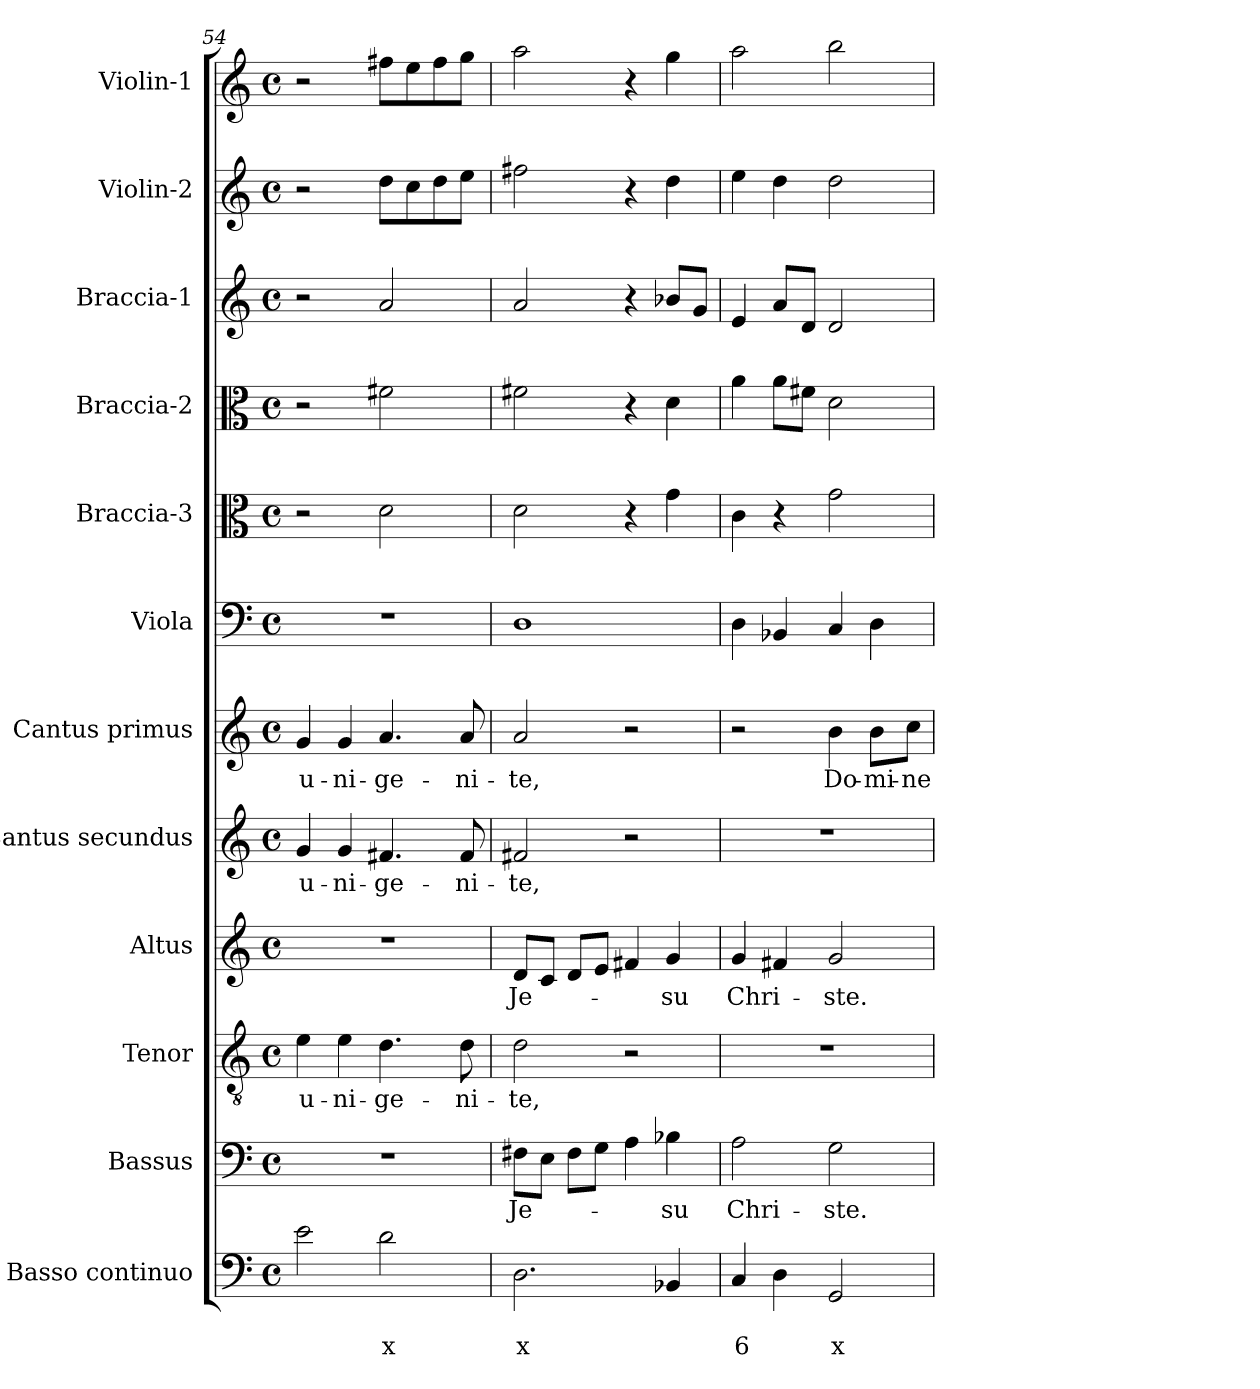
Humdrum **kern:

**kern	**text	**text	**kern	**text	**kern	**text	**kern	**text	**kern	**text	**kern	**text	**kern	**kern	**kern	**kern	**kern	**kern
*part12	*part12	*part12	*part11	*part11	*part10	*part10	*part9	*part9	*part8	*part8	*part7	*part7	*part6	*part5	*part4	*part3	*part2	*part1
*staff12	*staff12	*staff12	*staff11	*staff11	*staff10	*staff10	*staff9	*staff9	*staff8	*staff8	*staff7	*staff7	*staff6	*staff5	*staff4	*staff3	*staff2	*staff1
*I"Basso continuo	*	*	*I"Bassus	*	*I"Tenor	*	*I"Altus	*	*I"Cantus secundus	*	*I"Cantus primus	*	*I"Viola	*I"Braccia-3	*I"Braccia-2	*I"Braccia-1	*I"Violin-2	*I"Violin-1
*I'BC	*	*	*I'B	*	*I'T	*	*I'A	*	*I'C2	*	*I'C1	*	*I'Va	*I'Br3	*I'Br2	*I'Br1	*I'Vi2	*I'Vi1
*clefF4	*	*	*clefF4	*	*clefGv2	*	*clefG2	*	*clefG2	*	*clefG2	*	*clefF4	*clefC3	*clefC3	*clefG2	*clefG2	*clefG2
*k[]	*	*	*k[]	*	*k[]	*	*k[]	*	*k[]	*	*k[]	*	*k[]	*k[]	*k[]	*k[]	*k[]	*k[]
*C:	*	*	*C:	*	*C:	*	*C:	*	*C:	*	*C:	*	*C:	*C:	*C:	*C:	*C:	*C:
*M4/4	*	*	*M4/4	*	*M4/4	*	*M4/4	*	*M4/4	*	*M4/4	*	*M4/4	*M4/4	*M4/4	*M4/4	*M4/4	*M4/4
*met(c)	*	*	*met(c)	*	*met(c)	*	*met(c)	*	*met(c)	*	*met(c)	*	*met(c)	*met(c)	*met(c)	*met(c)	*met(c)	*met(c)
=54	=54	=54	=54	=54	=54	=54	=54	=54	=54	=54	=54	=54	=54	=54	=54	=54	=54	=54
!	!	!	!	!	!	!LO:LY:b	!	!	!	!	!	!	!	!	!	!	!	!
!	!	!	!	!	!	!	!	!	!	!LO:LY:b	!	!	!	!	!	!	!	!
!	!	!	!	!	!	!	!	!	!	!	!	!LO:LY:b	!	!	!	!	!	!
2e\	.	.	1r	.	4e\	u-	1r	.	4g/	u-	4g/	u-	1r	2r	2r	2r	2r	2r
!	!	!	!	!	!	!LO:LY:b	!	!	!	!	!	!	!	!	!	!	!	!
!	!	!	!	!	!	!	!	!	!	!LO:LY:b	!	!	!	!	!	!	!	!
!	!	!	!	!	!	!	!	!	!	!	!	!LO:LY:b	!	!	!	!	!	!
.	.	.	.	.	4e\	-ni-	.	.	4g/	-ni-	4g/	-ni-	.	.	.	.	.	.
!	!	!LO:LY:b	!	!	!	!	!	!	!	!	!	!	!	!	!	!	!	!
!	!	!	!	!	!	!LO:LY:b	!	!	!	!	!	!	!	!	!	!	!	!
!	!	!	!	!	!	!	!	!	!	!LO:LY:b	!	!	!	!	!	!	!	!
!	!	!	!	!	!	!	!	!	!	!	!	!LO:LY:b	!	!	!	!	!	!
2d\	.	x	.	.	4.d\	-ge-	.	.	4.f#X/	-ge-	4.a/	-ge-	.	2d\	2f#X\	2a/	8dd\L	8ff#X\L
.	.	.	.	.	.	.	.	.	.	.	.	.	.	.	.	.	8cc\	8ee\
.	.	.	.	.	.	.	.	.	.	.	.	.	.	.	.	.	8dd\	8ff#\
!	!	!	!	!	!	!LO:LY:b	!	!	!	!	!	!	!	!	!	!	!	!
!	!	!	!	!	!	!	!	!	!	!LO:LY:b	!	!	!	!	!	!	!	!
!	!	!	!	!	!	!	!	!	!	!	!	!LO:LY:b	!	!	!	!	!	!
.	.	.	.	.	8d\	-ni-	.	.	8f#/	-ni-	8a/	-ni-	.	.	.	.	8ee\J	8gg\J
=55	=55	=55	=55	=55	=55	=55	=55	=55	=55	=55	=55	=55	=55	=55	=55	=55	=55	=55
!	!	!LO:LY:b	!	!	!	!	!	!	!	!	!	!	!	!	!	!	!	!
!	!	!	!	!LO:LY:b	!	!	!	!	!	!	!	!	!	!	!	!	!	!
!	!	!	!	!	!	!LO:LY:b	!	!	!	!	!	!	!	!	!	!	!	!
!	!	!	!	!	!	!	!	!LO:LY:b	!	!	!	!	!	!	!	!	!	!
!	!	!	!	!	!	!	!	!	!	!LO:LY:b	!	!	!	!	!	!	!	!
!	!	!	!	!	!	!	!	!	!	!	!	!LO:LY:b	!	!	!	!	!	!
2.D\	.	x	8F#X\L	Je-	2d\	-te,	8d/L	Je-	2f#X/	-te,	2a/	-te,	1D	2d\	2f#X\	2a/	2ff#X\	2aa\
.	.	.	8E\J	.	.	.	8c/J	.	.	.	.	.	.	.	.	.	.	.
.	.	.	8F#\L	.	.	.	8d/L	.	.	.	.	.	.	.	.	.	.	.
.	.	.	8G\J	.	.	.	8e/J	.	.	.	.	.	.	.	.	.	.	.
.	.	.	4A\	.	2r	.	4f#X/	.	2r	.	2r	.	.	4r	4r	4r	4r	4r
!	!	!	!	!LO:LY:b	!	!	!	!	!	!	!	!	!	!	!	!	!	!
!	!	!	!	!	!	!	!	!LO:LY:b	!	!	!	!	!	!	!	!	!	!
4BB-X/	.	.	4B-X\	-su	.	.	4g/	-su	.	.	.	.	.	4g\	4d\	8b-X/L	4dd\	4gg\
.	.	.	.	.	.	.	.	.	.	.	.	.	.	.	.	8g/J	.	.
=56	=56	=56	=56	=56	=56	=56	=56	=56	=56	=56	=56	=56	=56	=56	=56	=56	=56	=56
!	!	!LO:LY:b	!	!	!	!	!	!	!	!	!	!	!	!	!	!	!	!
!	!	!	!	!LO:LY:b	!	!	!	!	!	!	!	!	!	!	!	!	!	!
!	!	!	!	!	!	!	!	!LO:LY:b	!	!	!	!	!	!	!	!	!	!
4C/	.	6	2A\	Chri-	1r	.	4g/	Chri-	1r	.	2r	.	4D\	4c\	4a\	4e/	4ee\	2aa\
4D\	.	.	.	.	.	.	4f#X/	.	.	.	.	.	4BB-X/	4r	8a\L	8a/L	4dd\	.
.	.	.	.	.	.	.	.	.	.	.	.	.	.	.	8f#X\J	8d/J	.	.
!	!	!LO:LY:b	!	!	!	!	!	!	!	!	!	!	!	!	!	!	!	!
!	!	!	!	!LO:LY:b	!	!	!	!	!	!	!	!	!	!	!	!	!	!
!	!	!	!	!	!	!	!	!LO:LY:b	!	!	!	!	!	!	!	!	!	!
!	!	!	!	!	!	!	!	!	!	!	!	!LO:LY:b	!	!	!	!	!	!
2GG/	.	x	2G\	-ste.	.	.	2g/	-ste.	.	.	4b\	Do-	4C/	2g\	2d\	2d/	2dd\	2bb\
!	!	!	!	!	!	!	!	!	!	!	!	!LO:LY:b	!	!	!	!	!	!
.	.	.	.	.	.	.	.	.	.	.	8b\L	-mi-	4D\	.	.	.	.	.
!	!	!	!	!	!	!	!	!	!	!	!	!LO:LY:b	!	!	!	!	!	!
.	.	.	.	.	.	.	.	.	.	.	8cc\J	-ne	.	.	.	.	.	.
=	=	=	=	=	=	=	=	=	=	=	=	=	=	=	=	=	=	=
*-	*-	*-	*-	*-	*-	*-	*-	*-	*-	*-	*-	*-	*-	*-	*-	*-	*-	*-
